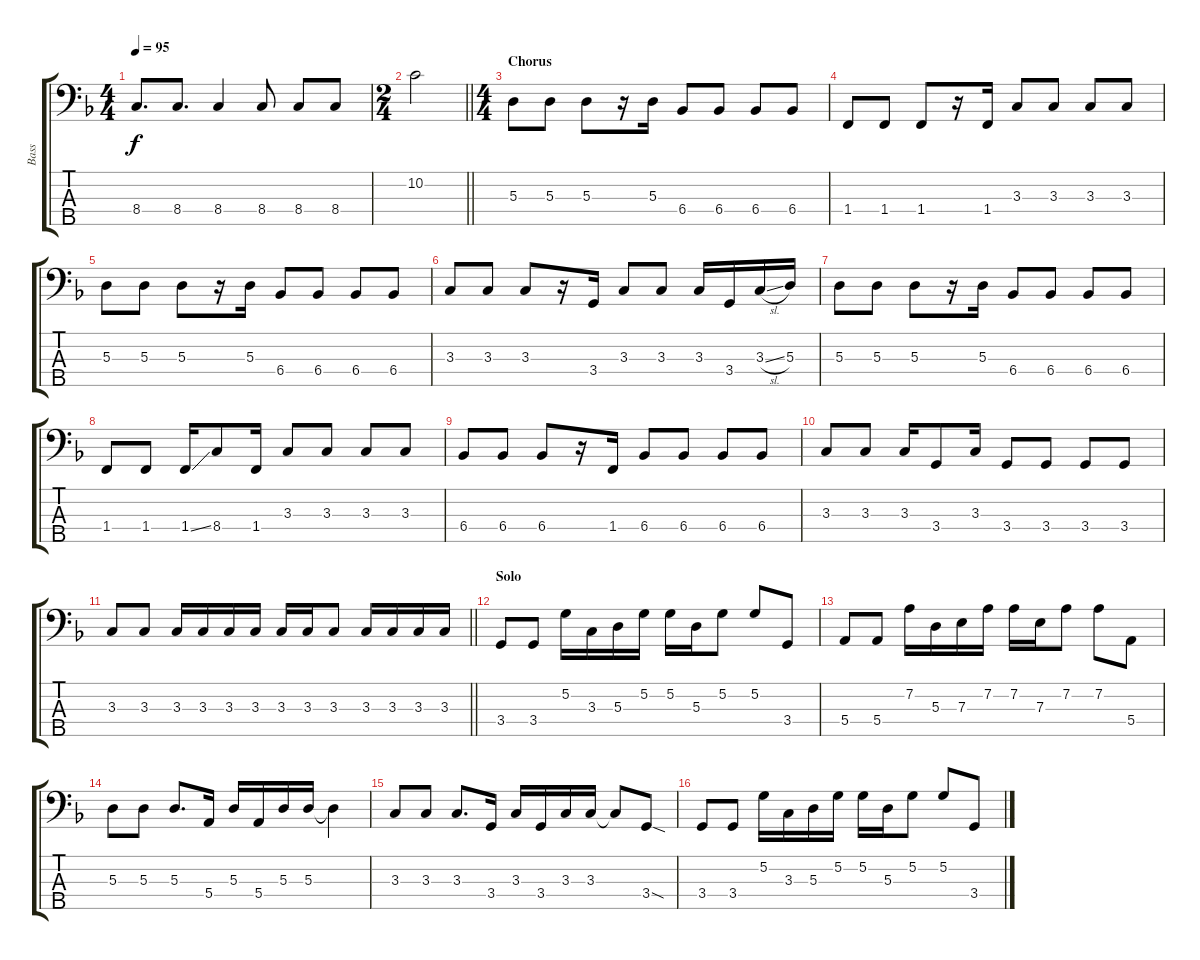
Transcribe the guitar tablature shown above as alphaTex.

\track ("Bass" "Bass") {instrument electricbassfinger}
\staff {score tabs}
\tuning (G2 D2 A1 E1 B0) {hide}
\ts (4 4)
\tempo 95
\clef f4
\ks f
8.4.8{d dy f} 8.4.8{d} 8.4.4 8.4.8 8.4.8 8.4.8 |
\ts (2 4)
\barLineRight lightlight
10.2.2 |
\ts (4 4)
\section ("" "Chorus")
5.3.8 5.3.8 5.3.8 r.16 5.3.16 6.4.8 6.4.8 6.4.8 6.4.8 |
1.4.8 1.4.8 1.4.8 r.16 1.4.16 3.3.8 3.3.8 3.3.8 3.3.8 |
5.3.8 5.3.8 5.3.8 r.16 5.3.16 6.4.8 6.4.8 6.4.8 6.4.8 |
3.3.8 3.3.8 3.3.8 r.16 3.4.16 3.3.8 3.3.8 3.3.16 3.4.16 3.3{sl}.16 5.3.16 |
5.3.8 5.3.8 5.3.8 r.16 5.3.16 6.4.8 6.4.8 6.4.8 6.4.8 |
1.4.8 1.4.8 1.4{ss}.16 8.4.8 1.4.16 3.3.8 3.3.8 3.3.8 3.3.8 |
6.4.8 6.4.8 6.4.8 r.16 1.4.16 6.4.8 6.4.8 6.4.8 6.4.8 |
3.3.8 3.3.8 3.3.16 3.4.8 3.3.16 3.4.8 3.4.8 3.4.8 3.4.8 |
\barLineRight lightlight
3.3.8 3.3.8 3.3.16 3.3.16 3.3.16 3.3.16 3.3.16 3.3.16 3.3.8 3.3.16 3.3.16 3.3.16 3.3.16 |
\section ("" "Solo")
3.4.8 3.4.8 5.2.16 3.3.16 5.3.16 5.2.16 5.2.16 5.3.16 5.2.8 5.2.8 3.4.8 |
5.4.8 5.4.8 7.2.16 5.3.16 7.3.16 7.2.16 7.2.16 7.3.16 7.2.8 7.2.8 5.4.8 |
5.3.8 5.3.8 5.3.8{d} 5.4.16 5.3.16 5.4.16 5.3.16 5.3.16 5.3{t}.4 |
3.3.8 3.3.8 3.3.8{d} 3.4.16 3.3.16 3.4.16 3.3.16 3.3.16 3.3{t}.8 3.4{sod}.8 |
3.4.8 3.4.8 5.2.16 3.3.16 5.3.16 5.2.16 5.2.16 5.3.16 5.2.8 5.2.8 3.4.8
